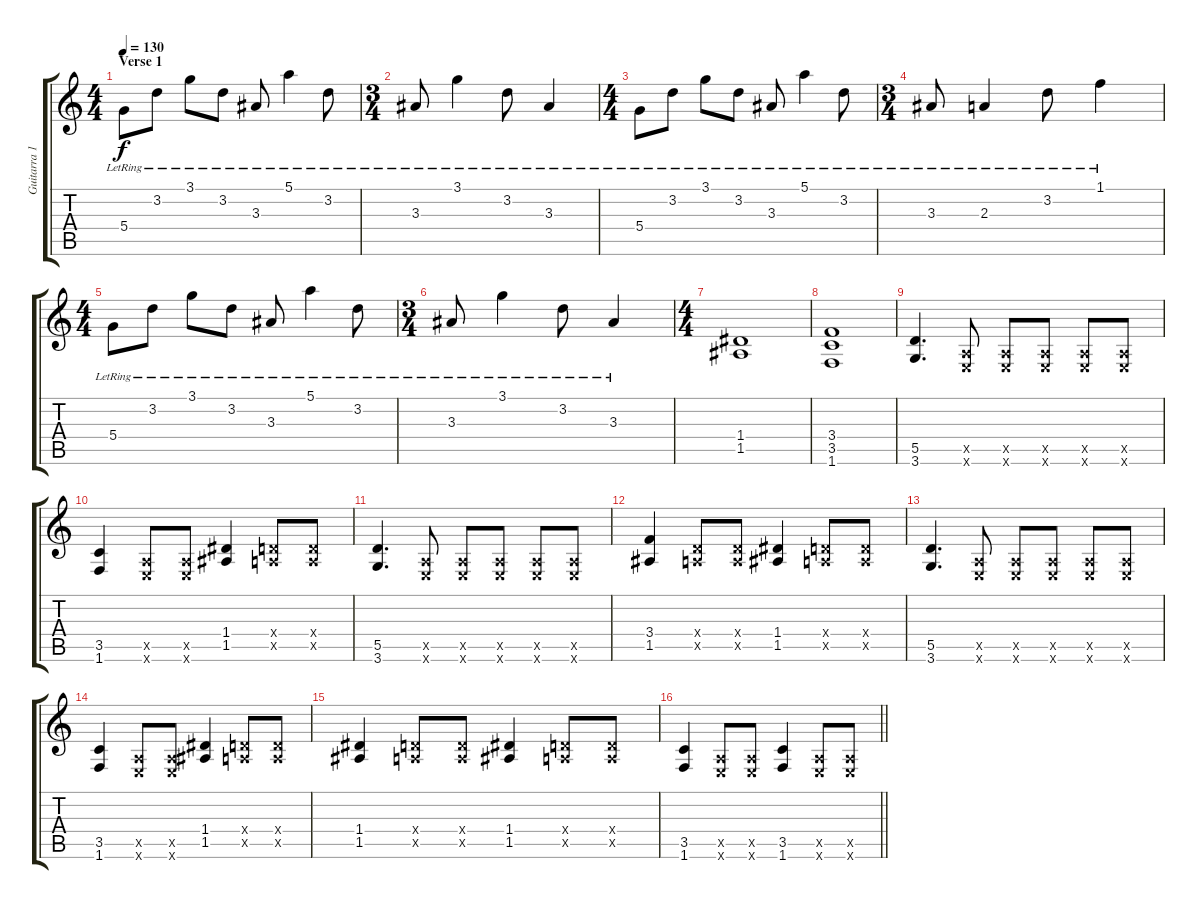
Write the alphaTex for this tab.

\track ("Guitarra 1" "Guitarra 1") {instrument distortionguitar}
\staff {score tabs}
\tuning (E4 B3 G3 D3 A2 E2) {hide}
\ts (4 4)
\section ("" "Verse 1")
\tempo 130
\clef g2
\ks c
5.4{lr}.8{dy f instrument electricguitarclean} 3.2{lr}.8 3.1{lr}.8 3.2{lr}.8 3.3{lr}.8 5.1{lr}.4 3.2{lr}.8 |
\ts (3 4)
3.3{lr}.8 3.1{lr}.4 3.2{lr}.8 3.3{lr}.4 |
\ts (4 4)
5.4{lr}.8{instrument electricguitarclean} 3.2{lr}.8 3.1{lr}.8 3.2{lr}.8 3.3{lr}.8 5.1{lr}.4 3.2{lr}.8 |
\ts (3 4)
3.3{lr}.8 2.3{lr}.4 3.2{lr}.8 1.1{lr}.4 |
\ts (4 4)
5.4{lr}.8{instrument electricguitarclean} 3.2{lr}.8 3.1{lr}.8 3.2{lr}.8 3.3{lr}.8 5.1{lr}.4 3.2{lr}.8 |
\ts (3 4)
3.3{lr}.8 3.1{lr}.4 3.2{lr}.8 3.3{lr}.4 |
\ts (4 4)
(1.4 1.5).1{instrument distortionguitar} |
(3.4 3.5 1.6).1 |
(5.5 3.6).4{d} (0.5{x} 0.6{x}).8 (0.5{x} 0.6{x}).8 (0.5{x} 0.6{x}).8 (0.5{x} 0.6{x}).8 (0.5{x} 0.6{x}).8 |
(3.5 1.6).4 (0.5{x} 0.6{x}).8 (0.5{x} 0.6{x}).8 (1.4 1.5).4 (0.4{x} 0.5{x}).8 (0.4{x} 0.5{x}).8 |
(5.5 3.6).4{d} (0.5{x} 0.6{x}).8 (0.5{x} 0.6{x}).8 (0.5{x} 0.6{x}).8 (0.5{x} 0.6{x}).8 (0.5{x} 0.6{x}).8 |
(3.4 1.5).4 (0.4{x} 0.5{x}).8 (0.4{x} 0.5{x}).8 (1.4 1.5).4 (0.4{x} 0.5{x}).8 (0.4{x} 0.5{x}).8 |
(5.5 3.6).4{d} (0.5{x} 0.6{x}).8 (0.5{x} 0.6{x}).8 (0.5{x} 0.6{x}).8 (0.5{x} 0.6{x}).8 (0.5{x} 0.6{x}).8 |
(3.5 1.6).4 (0.5{x} 0.6{x}).8 (0.5{x} 0.6{x}).8 (1.4 1.5).4 (0.4{x} 0.5{x}).8 (0.4{x} 0.5{x}).8 |
(1.4 1.5).4 (0.4{x} 0.5{x}).8 (0.4{x} 0.5{x}).8 (1.4 1.5).4 (0.4{x} 0.5{x}).8 (0.4{x} 0.5{x}).8 |
\barLineRight lightlight
(3.5 1.6).4 (0.5{x} 0.6{x}).8 (0.5{x} 0.6{x}).8 (3.5 1.6).4 (0.5{x} 0.6{x}).8 (0.5{x} 0.6{x}).8
